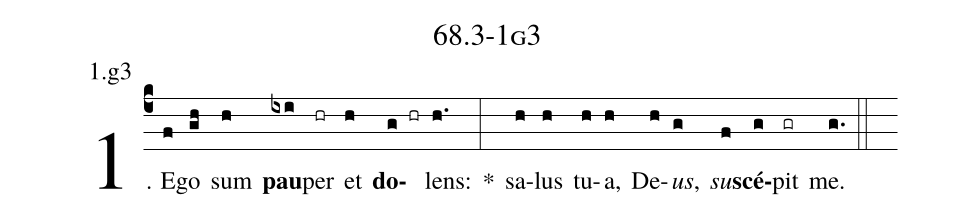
name: 68.3-1g3;
annotation: 1.g3;
%%
(c4)1. E(f)go(gh) sum(h) <b>pau</b>(ixi)per(hr) et(h) <b>do</b>(g hr)lens:(h.) *(:) sa(h)lus(h) tu(h)a,(h) De(h)<i>us</i>,(g) <i>su</i>(f)<b>scé</b>(g)pit(gr) me.(g.) (::)


%E(h) u(h) o(g) u(f) a(g) e.(g.) (::)
